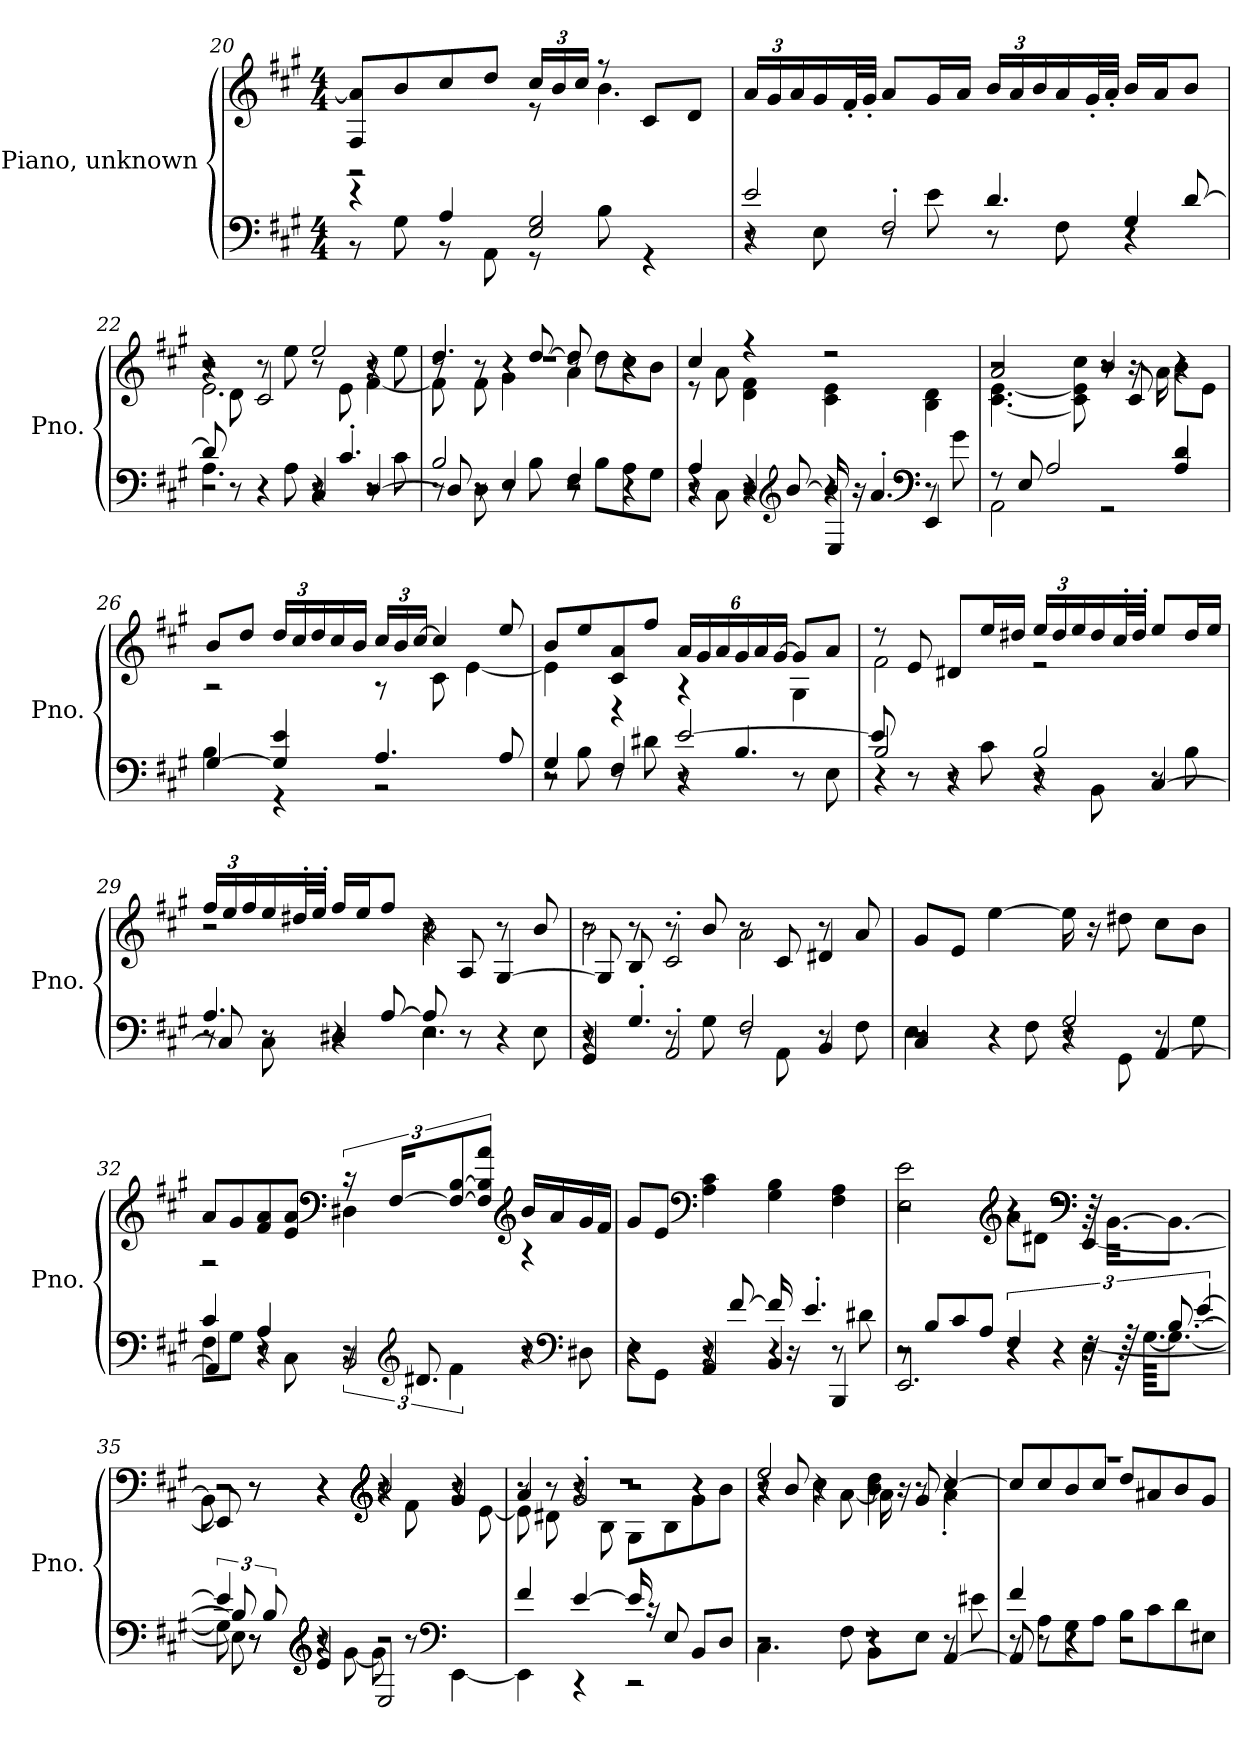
**kern	**kern
*part1	*part1
*staff2	*staff1
*I"Piano, unknown	*
*I'Pno.	*
*clefF4	*clefG2
*k[f#c#g#]	*k[f#c#g#]
*M4/4	*M4/4
=20	=20
*^	*^
4r	8r	8F#/ 8a/]L	2r
.	8G#\	8b/	.
4A/	8r	8cc#/	.
.	8AA\	8dd/J	.
*	*	*Xbrackettup	*
2E/ 2G#/	8r	24cc#/LL	8r
.	.	24b/	.
.	.	24cc#/JJ	.
.	8B\	8r	4.b\
.	4r	8c#/L	.
.	.	8d/J	.
*	*	*v	*v
!!LO:LB:g=z
=21	=21	=21
*	*^	*
4r	8r	2e/	24a/LL
.	.	.	24g#/
.	.	.	24a/
.	8E\	.	16g#/
.	.	.	32f#'/L
.	.	.	32g#'/JJJ
2F#'/	8r	.	8a/L
.	8e\	.	16g#/L
.	.	.	16a/JJ
.	8r	4.d/	24b/LL
.	.	.	24a/
.	.	.	24b/
.	8F#\	.	16a/
.	.	.	32g#'/L
.	.	.	32a'/JJJ
4G#/	4r	.	16b/LL
.	.	.	16a/J
.	.	[8d/	8b/J
=22	=22	=22	=22
*	*	*	*^
*	*	*	*	*^
*	*	*	*	*	*^
2r	4.A\	8d/]	2r	8r	4r	2.e\
.	.	8r	.	8d\	.	.
.	.	4r	.	8r	2c#/	.
.	8A\	.	.	8ee\	.	.
8r	4r	4C#/	2ee/	8r	.	.
4.c#'/	.	.	.	8e\	.	.
.	8r	[4D/	.	8r	4r	[4f#\
.	8c#\	.	.	8ee\	.	.
=23	=23	=23	=23	=23	=23	=23
2B/	8r	8D/]	1r	8r	4.dd/	8f#\]
.	8D\	8r	.	8f#\	.	8r
.	8r	4E/	.	4r	.	4g#\
.	8B\	.	.	.	[8dd/	.
2r	8r	4F#/	.	8r	8dd/]	4a\
.	8B\L	.	.	8dd\L	8r	.
.	8A\	4r	.	8cc#\	4r	4r
.	8G#\J	.	.	8b\J	.	.
*	*	*	*	*v	*v	*v
!!LO:LB:g=z
=24	=24	=24	=24	=24
4r	8r	4A/	4cc#/	8r
.	8C#\	.	.	8a\
8r	4r	4D/	4r	4d\ 4f#\
*clefG2	*	*	*	*
[8b/	.	.	.	.
16b/]	4r	4E/	2r	4c#\ 4e\
16r	.	.	.	.
4.a'/	.	.	.	.
*clefF4	*	*	*	*
.	8r	4EE/	.	4B\ 4d\
.	8g#\	.	.	.
*	*v	*v	*	*
=25	=25	=25	=25
*	*	*	*^
8r	2AA\	2a/	[4.c#\ [4.e\	2r
8E/	.	.	.	.
2A/	.	.	.	.
.	.	.	8c#\] 8e\] 8cc#\	.
.	2r	4b/	8r	8r
.	.	.	16r	8c#/
.	.	.	16a\	.
4A/ 4d/	.	4r	8b\L	4r
.	.	.	8e\J	.
*	*	*	*v	*v
=26	=26	=26	=26
[4G#/	4B\	8b/L	2r
.	.	8dd/J	.
4G#/] 4e/	4r	24dd/LL	.
.	.	24cc#/	.
.	.	24dd/	.
.	.	16cc#/	.
.	.	16b/JJ	.
4.A/	2r	24cc#/LL	8r
.	.	24b/	.
.	.	[24cc#/JJ	.
.	.	4cc#/]	8c#\
.	.	.	[4e\
8A/	.	8ee/	.
!!LO:LB:g=z	!!
=27	=27	=27	=27
*	*^	*	*
2r	8r	4G#/	8b/L	4e\]
.	8B\	.	8ee/	.
.	8r	4F#/	8c#/ 8a/	4r
.	8d#X\	.	8ff#/J	.
8r	4r	[2e/	24a/LL	4r
.	.	.	24g#/	.
.	.	.	24a/	.
4.B/	.	.	24g#/	.
.	.	.	24a/	.
.	.	.	[24g#/JJ	.
.	8r	.	8g#/L]	4G#\
.	8E\	.	8a/J	.
=28	=28	=28	=28	=28
2B/	4r	8e/]	8r	2f#\
.	.	8r	8e/	.
.	8r	4r	8d#X/L	.
.	8c#\	.	16ee/L	.
.	.	.	16dd#X/JJ	.
2B/	8r	4r	24ee/LL	2r
.	.	.	24dd#/	.
.	.	.	24ee/	.
.	8BB\	.	16dd#/	.
.	.	.	32cc#'/L	.
.	.	.	32dd#'/JJJ	.
.	8r	[4C#/	8ee/L	.
.	8B\	.	16dd#/L	.
.	.	.	16ee/JJ	.
!!LO:LB:g=z
=29	=29	=29	=29	=29
*	*	*	*	*^
4.A/	8r	8C#/]	24ff#/LL	2r	2r
.	.	.	24ee/	.	.
.	.	.	24ff#/	.	.
.	8C#\	8r	16ee/	.	.
.	.	.	32dd#X'/L	.	.
.	.	.	32ee'/JJJ	.	.
.	4r	4D#X/	16ff#/LL	.	.
.	.	.	16ee/J	.	.
[8A/	.	.	8ff#/J	.	.
8A/]	4.E\	2r	8r	2b\	4r
8r	.	.	8A/	.	.
4r	.	.	8r	.	[4G#/
.	8E\	.	8b/	.	.
=30	=30	=30	=30	=30	=30
8r	4r	4GG#/	8r	2b\	8G#/]
4.G#'/	.	.	8B/	.	8r
.	8r	2AA'/	8r	.	2c#'/
.	8G#\	.	8b/	.	.
2F#/	8r	.	8r	2a\	.
.	8AA\	.	8c#/	.	.
.	8r	4BB/	8r	.	4d#X/
.	8F#\	.	8a/	.	.
*	*	*	*v	*v	*v
=31	=31	=31	=31
4C#/	4.E\	2r	8g#/L
.	.	.	8e/J
4r	.	.	[4ee\
.	8F#\	.	.
2G#/	8r	4r	16ee\]
.	.	.	16r
.	8GG#\	.	8dd#X\
.	8r	[4AA/	8cc#\L
.	8G#\	.	8b\J
!!LO:PB:g=z
=32	=32	=32	=32
*	*	*	*^
4c#/	8F#\L	4AA/]	8a/L	2r
.	8G#\J	.	8g#/	.
4A/	8r	4r	8f#/ 8a/	.
.	8C#\	.	8e/ 8a/J	.
*	*	*	*clefF4	*
*	*	*	*brackettup	*
16r	12r	2BB/	24r	4D#X\
.	.	.	[24F#/KL	.
*clefG2	*	*	*	*
8.d#X/	.	.	.	.
.	6f#\	.	12F#/_ [12B/	.
.	.	.	12F#/] 12B/] 12a/J	.
*	*	*	*clefG2	*
4r	8r	.	16b/LL	4r
.	.	.	16a/	.
*clefF4	*	*	*	*
.	8D#X\	.	16g#/	.
.	.	.	16f#/JJ	.
*	*	*	*v	*v
=33	=33	=33	=33
4r	8E\L	4r	8g#/L
.	8GG#\J	.	8e/J
*	*	*	*clefF4
8r	4r	4AA/	4A\ 4c#\
[8f#/	.	.	.
16f#/]	4r	4BB/	4G#\ 4B\
16r	.	.	.
4.e'/	.	.	.
.	8r	4BBB/	4F#\ 4A\
.	8d#X\	.	.
!!LO:LB:g=z
=34	=34	=34	=34
*	*	*^	*^
*	*	*	*	*	*^
8r	2r	2.EE/	2r	1r	2r	2E\ 2e\
8B/L	.	.	.	.	.	.
8c#/	.	.	.	.	.	.
8A/J	.	.	.	.	.	.
*	*	*	*	*clefG2	*	*
6F#/	4r	.	4r	.	4r	8a\L
.	.	.	.	.	.	8d#X\J
6r	.	.	.	.	.	.
*	*	*	*	*clefF4	*	*
.	32r	16r	[4E\	.	[4EE/	64r
.	.	.	.	.	.	[32.BB\KKL
.	128r	.	.	.	.	.
.	[64.G#\KKKL	.	.	.	.	.
.	8.G#\J_	[8.B/	.	.	.	8.BB\J_
[6e/	.	.	.	.	.	.
=35	=35	=35	=35	=35	=35	=35
*	*	*	*	*	*	*^
6e/]	8G#\]	8B/]	8E\]	2r	2r	8EE/]	8BB\]
.	8r	8r	8r	.	.	8r	8r
12B/	.	.	.	.	.	.	.
*clefG2	*	*	*	*	*	*	*
4r	4r	4e/	8r	.	.	4r	4r
.	.	.	[8g#\	.	.	.	.
*	*	*	*	*clefG2	*	*	*
2r	2r	2E/	8g#\]	4r	4r	2b/	8r
.	.	.	8r	.	.	.	8f#\
*clefF4	*	*	*	*	*	*	*
.	.	.	[4EE\	4g#/	8r	.	4r
.	.	.	.	.	[8e\	.	.
*	*v	*v	*v	*	*	*	*
!!LO:LB:g=z	!!	!!	!!
=36	=36	=36	=36	=36	=36
4f#/	4EE\]	1r	8e\]	4a/	8r
.	.	.	8r	.	8d#X\
[4e/	4r	.	4r	2g#'/	8r
.	.	.	.	.	8B\
16e/]	2r	.	2r	.	8G#\L
16r	.	.	.	.	.
8E/	.	.	.	.	8B\
8BB/L	.	.	.	4r	8g#\
8D/J	.	.	.	.	8b\J
=37	=37	=37	=37	=37	=37
*	*^	*	*	*	*
1r	4.C#\	2r	2ee/	4r	8r	4r
.	.	.	.	.	8b/	.
.	.	.	.	4cc#\	4r	8r
.	8F#\	.	.	.	.	[8a\
.	8BB\L	4r	2r	4b\ 4dd\	8r	16a\]
.	.	.	.	.	.	16r
.	8E\J	.	.	.	8g#/	8r
.	8r	[4AA/	.	4r	[4cc#/	4a'\
.	8e#X\	.	.	.	.	.
*	*	*	*	*v	*v	*v
=38	=38	=38	=38	=38
4f#/	8r	8AA/]	1r	8cc#/L]
.	8A\L	8r	.	8cc#/
4r	8G#\	4r	.	8b/
.	8A\J	.	.	8cc#/J
2r	8B\L	2r	.	8dd/L
.	8c#\	.	.	8a#X/
.	8d\	.	.	8b/
.	8E#X\J	.	.	8g#/J
*v	*v	*v	*	*
*	*v	*v
=	=
*-	*-
